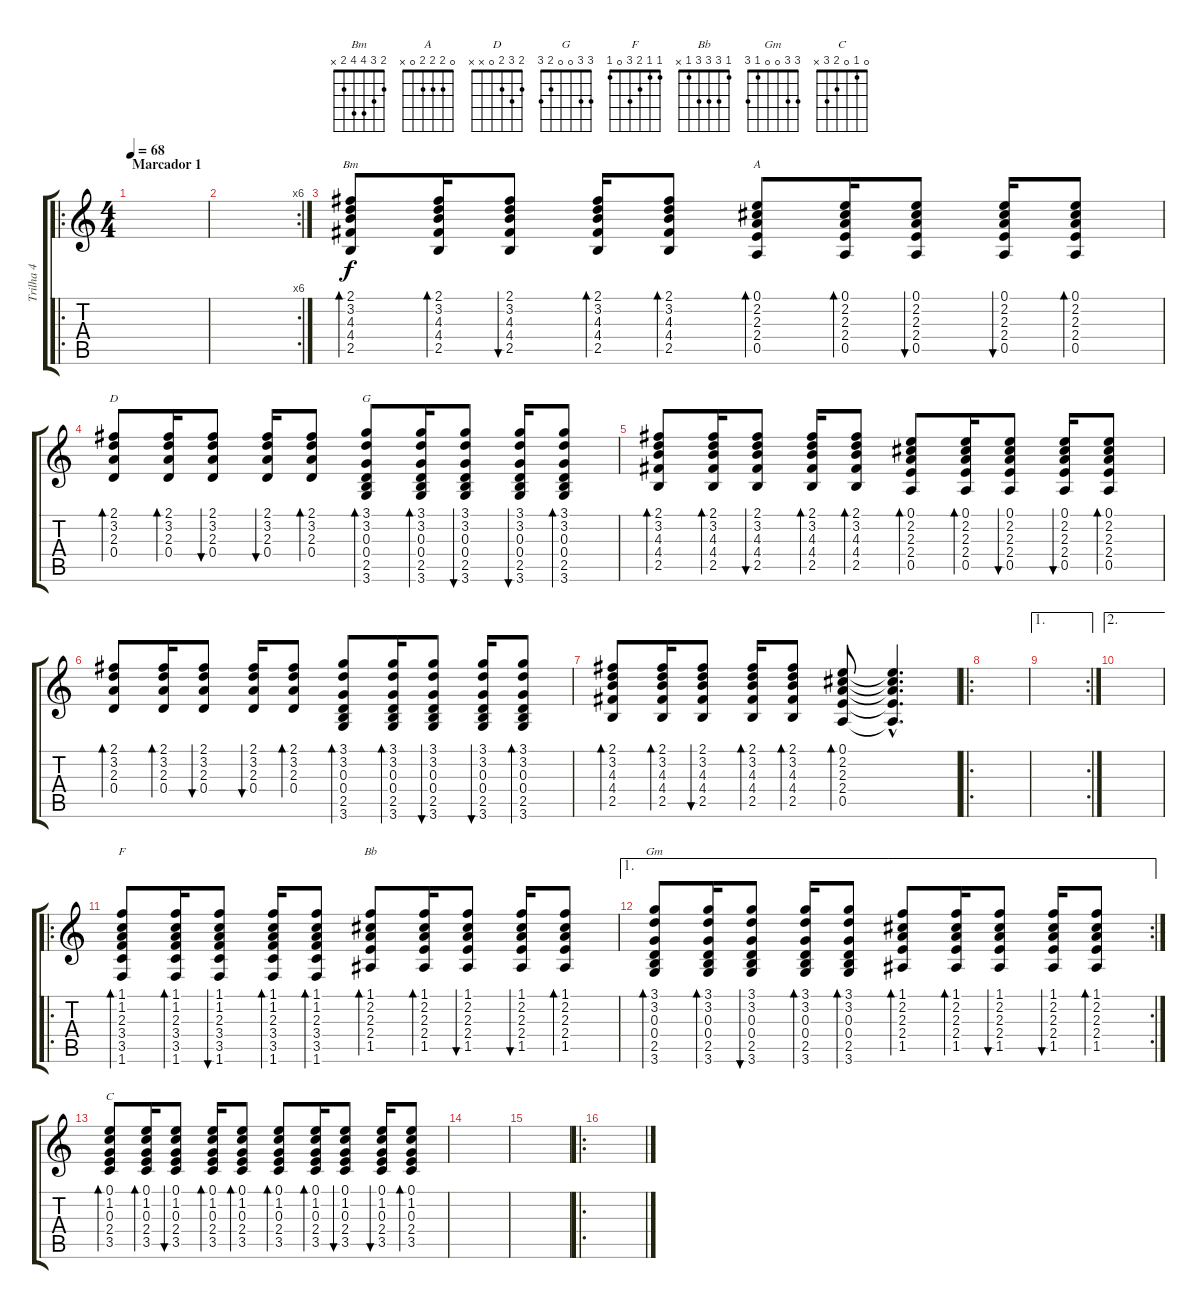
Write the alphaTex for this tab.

\track ("Trilha 4" "Trilha 4") {instrument acousticguitarsteel}
\staff {score tabs}
\tuning (E4 B3 G3 D3 A2 E2) {hide}
\chord ("Bm" 2 3 4 4 2 x)
\chord ("A" 0 2 2 2 0 x)
\chord ("D" 2 3 2 0 x x)
\chord ("G" 3 3 0 0 2 3)
\chord ("F" 1 1 2 3 0 1)
\chord ("Bb" 1 3 3 3 1 x)
\chord ("Gm" 3 3 0 0 1 3)
\chord ("C" 0 1 0 2 3 x)
\ro
\ts (4 4)
\section ("" "Marcador 1")
\tempo 68
\clef g2
\ks c
|
\rc 6
|
(2.1 3.2 4.3 4.4 2.5).8{bd 30 ch "Bm"} (2.1 3.2 4.3 4.4 2.5).16{bd 30} (2.1 3.2 4.3 4.4 2.5).8{bu 30} (2.1 3.2 4.3 4.4 2.5).16{bd 30} (2.1 3.2 4.3 4.4 2.5).8{bd 30} (0.1 2.2 2.3 2.4 0.5).8{bd 30 ch "A"} (0.1 2.2 2.3 2.4 0.5).16{bd 30} (0.1 2.2 2.3 2.4 0.5).8{bu 30} (0.1 2.2 2.3 2.4 0.5).16{bu 30} (0.1 2.2 2.3 2.4 0.5).8{bd 30} |
(2.1 3.2 2.3 0.4).8{bd 30 ch "D"} (2.1 3.2 2.3 0.4).16{bd 30} (2.1 3.2 2.3 0.4).8{bu 30} (2.1 3.2 2.3 0.4).16{bu 30} (2.1 3.2 2.3 0.4).8{bd 30} (3.1 3.2 0.3 0.4 2.5 3.6).8{bd 30 ch "G"} (3.1 3.2 0.3 0.4 2.5 3.6).16{bd 30} (3.1 3.2 0.3 0.4 2.5 3.6).8{bu 30} (3.1 3.2 0.3 0.4 2.5 3.6).16{bu 30} (3.1 3.2 0.3 0.4 2.5 3.6).8{bd 30} |
(2.1 3.2 4.3 4.4 2.5).8{bd 30} (2.1 3.2 4.3 4.4 2.5).16{bd 30} (2.1 3.2 4.3 4.4 2.5).8{bu 30} (2.1 3.2 4.3 4.4 2.5).16{bd 30} (2.1 3.2 4.3 4.4 2.5).8{bd 30} (0.1 2.2 2.3 2.4 0.5).8{bd 30} (0.1 2.2 2.3 2.4 0.5).16{bd 30} (0.1 2.2 2.3 2.4 0.5).8{bu 30} (0.1 2.2 2.3 2.4 0.5).16{bu 30} (0.1 2.2 2.3 2.4 0.5).8{bd 30} |
(2.1 3.2 2.3 0.4).8{bd 30} (2.1 3.2 2.3 0.4).16{bd 30} (2.1 3.2 2.3 0.4).8{bu 30} (2.1 3.2 2.3 0.4).16{bu 30} (2.1 3.2 2.3 0.4).8{bd 30} (3.1 3.2 0.3 0.4 2.5 3.6).8{bd 30} (3.1 3.2 0.3 0.4 2.5 3.6).16{bd 30} (3.1 3.2 0.3 0.4 2.5 3.6).8{bu 30} (3.1 3.2 0.3 0.4 2.5 3.6).16{bu 30} (3.1 3.2 0.3 0.4 2.5 3.6).8{bd 30} |
(2.1 3.2 4.3 4.4 2.5).8{bd 30} (2.1 3.2 4.3 4.4 2.5).16{bd 30} (2.1 3.2 4.3 4.4 2.5).8{bu 30} (2.1 3.2 4.3 4.4 2.5).16{bd 30} (2.1 3.2 4.3 4.4 2.5).8{bd 30} (0.1 2.2 2.3 2.4 0.5).8{bd 30} (0.1{hac t} 2.2{hac t} 2.3{hac t} 2.4{hac t} 0.5{hac t}).4{d} |
\ro
|
\ae 1
\rc 2
|
\ae 2
|
\ro
(1.1 1.2 2.3 3.4 3.5 1.6).8{bd 30 ch "F"} (1.1 1.2 2.3 3.4 3.5 1.6).16{bd 30} (1.1 1.2 2.3 3.4 3.5 1.6).8{bu 30} (1.1 1.2 2.3 3.4 3.5 1.6).16{bd 30} (1.1 1.2 2.3 3.4 3.5 1.6).8{bd 30} (1.1 2.2 2.3 2.4 1.5).8{bd 30 ch "Bb"} (1.1 2.2 2.3 2.4 1.5).16{bd 30} (1.1 2.2 2.3 2.4 1.5).8{bu 30} (1.1 2.2 2.3 2.4 1.5).16{bu 30} (1.1 2.2 2.3 2.4 1.5).8{bd 30} |
\ae 1
\rc 2
(3.1 3.2 0.3 0.4 2.5 3.6).8{bd 30 ch "Gm"} (3.1 3.2 0.3 0.4 2.5 3.6).16{bd 30} (3.1 3.2 0.3 0.4 2.5 3.6).8{bu 30} (3.1 3.2 0.3 0.4 2.5 3.6).16{bd 30} (3.1 3.2 0.3 0.4 2.5 3.6).8{bd 30} (1.1 2.2 2.3 2.4 1.5).8{bd 30} (1.1 2.2 2.3 2.4 1.5).16{bd 30} (1.1 2.2 2.3 2.4 1.5).8{bu 30} (1.1 2.2 2.3 2.4 1.5).16{bu 30} (1.1 2.2 2.3 2.4 1.5).8{bd 30} |
(0.1 1.2 0.3 2.4 3.5).8{bd 30 ch "C"} (0.1 1.2 0.3 2.4 3.5).16{bd 30} (0.1 1.2 0.3 2.4 3.5).8{bu 30} (0.1 1.2 0.3 2.4 3.5).16{bd 30} (0.1 1.2 0.3 2.4 3.5).8{bd 30} (0.1 1.2 0.3 2.4 3.5).8{bd 30} (0.1 1.2 0.3 2.4 3.5).16{bd 30} (0.1 1.2 0.3 2.4 3.5).8{bu 30} (0.1 1.2 0.3 2.4 3.5).16{bu 30} (0.1 1.2 0.3 2.4 3.5).8{bd 30} |
|
|
\ro
